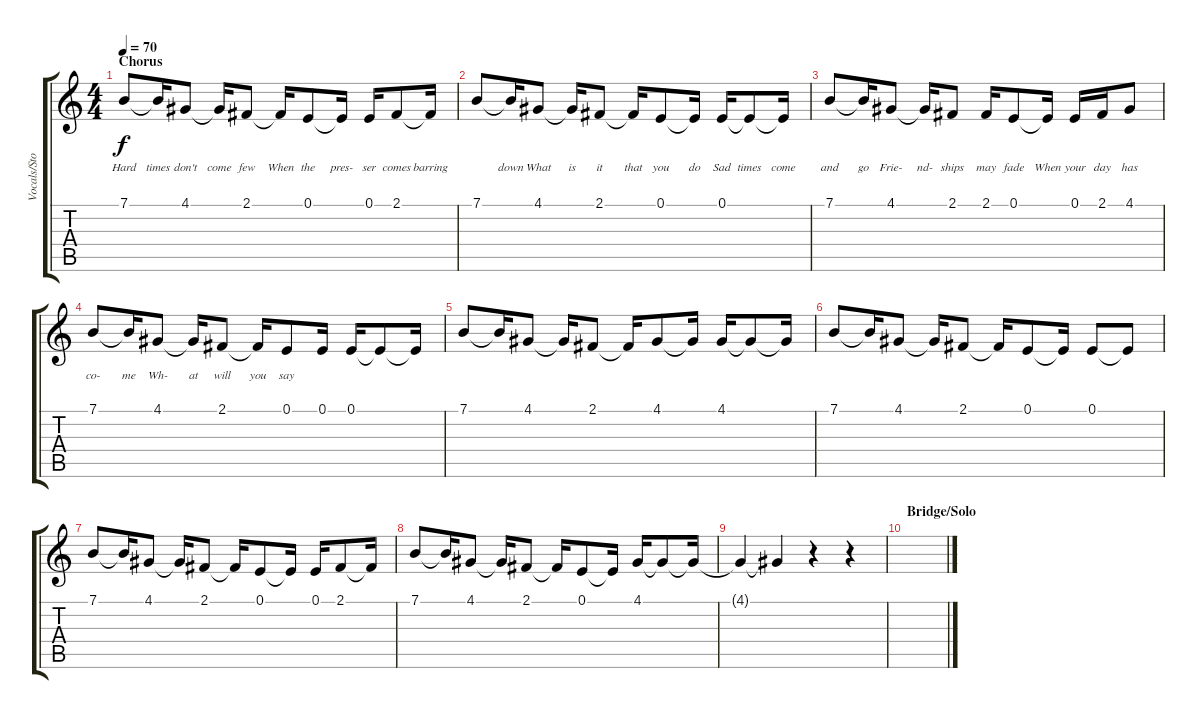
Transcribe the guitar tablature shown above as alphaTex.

\track ("Vocals/Stouts989" "Vocals/Sto") {instrument lead8bassandlead}
\staff {score tabs}
\tuning (E4 B3 G3 D3 A2 E2) {hide}
\ts (4 4)
\section ("" "Chorus")
\tempo 70
\clef g2
\ks c
7.1.8{lyrics (0 "") lyrics (1 "Hard") lyrics (2 "") lyrics (3 "") lyrics (4 "") dy f} 7.1{t}.16{lyrics (0 "") lyrics (1 "times") lyrics (2 "") lyrics (3 "") lyrics (4 "")} 4.1.8{lyrics (0 "") lyrics (1 "don't") lyrics (2 "") lyrics (3 "") lyrics (4 "")} 4.1{t}.16{lyrics (0 "") lyrics (1 "come") lyrics (2 "") lyrics (3 "") lyrics (4 "")} 2.1.8{lyrics (0 "") lyrics (1 "few") lyrics (2 "") lyrics (3 "") lyrics (4 "")} 2.1{t}.16{lyrics (0 "") lyrics (1 "When") lyrics (2 "") lyrics (3 "") lyrics (4 "")} 0.1.8{lyrics (0 "") lyrics (1 "the") lyrics (2 "") lyrics (3 "") lyrics (4 "")} 0.1{t}.16{lyrics (0 "") lyrics (1 "pres-") lyrics (2 "") lyrics (3 "") lyrics (4 "")} 0.1.16{lyrics (0 "") lyrics (1 "ser") lyrics (2 "") lyrics (3 "") lyrics (4 "")} 2.1.8{lyrics (0 "") lyrics (1 "comes") lyrics (2 "") lyrics (3 "") lyrics (4 "")} 2.1{t}.16{lyrics (0 "") lyrics (1 "barring") lyrics (2 "") lyrics (3 "") lyrics (4 "")} |
7.1.8{lyrics (0 "") lyrics (1 "") lyrics (2 "") lyrics (3 "") lyrics (4 "")} 7.1{t}.16{lyrics (0 "") lyrics (1 "down") lyrics (2 "") lyrics (3 "") lyrics (4 "")} 4.1.8{lyrics (0 "") lyrics (1 "What") lyrics (2 "") lyrics (3 "") lyrics (4 "")} 4.1{t}.16{lyrics (0 "") lyrics (1 "is") lyrics (2 "") lyrics (3 "") lyrics (4 "")} 2.1.8{lyrics (0 "") lyrics (1 "it") lyrics (2 "") lyrics (3 "") lyrics (4 "")} 2.1{t}.16{lyrics (0 "") lyrics (1 "that") lyrics (2 "") lyrics (3 "") lyrics (4 "")} 0.1.8{lyrics (0 "") lyrics (1 "you") lyrics (2 "") lyrics (3 "") lyrics (4 "")} 0.1{t}.16{lyrics (0 "") lyrics (1 "do") lyrics (2 "") lyrics (3 "") lyrics (4 "")} 0.1.16{lyrics (0 "") lyrics (1 "Sad") lyrics (2 "") lyrics (3 "") lyrics (4 "")} 0.1{t}.8{lyrics (0 "") lyrics (1 "times") lyrics (2 "") lyrics (3 "") lyrics (4 "")} 0.1{t}.16{lyrics (0 "") lyrics (1 "come") lyrics (2 "") lyrics (3 "") lyrics (4 "")} |
7.1.8{lyrics (0 "") lyrics (1 "and") lyrics (2 "") lyrics (3 "") lyrics (4 "")} 7.1{t}.16{lyrics (0 "") lyrics (1 "go") lyrics (2 "") lyrics (3 "") lyrics (4 "")} 4.1.8{lyrics (0 "") lyrics (1 "Frie-") lyrics (2 "") lyrics (3 "") lyrics (4 "")} 4.1{t}.16{lyrics (0 "") lyrics (1 "nd-") lyrics (2 "") lyrics (3 "") lyrics (4 "")} 2.1.8{lyrics (0 "") lyrics (1 "ships") lyrics (2 "") lyrics (3 "") lyrics (4 "")} 2.1.16{lyrics (0 "") lyrics (1 "may") lyrics (2 "") lyrics (3 "") lyrics (4 "")} 0.1.8{lyrics (0 "") lyrics (1 "fade") lyrics (2 "") lyrics (3 "") lyrics (4 "")} 0.1{t}.16{lyrics (0 "") lyrics (1 "When") lyrics (2 "") lyrics (3 "") lyrics (4 "")} 0.1.16{lyrics (0 "") lyrics (1 "your") lyrics (2 "") lyrics (3 "") lyrics (4 "")} 2.1.16{lyrics (0 "") lyrics (1 "day") lyrics (2 "") lyrics (3 "") lyrics (4 "")} 4.1.8{lyrics (0 "") lyrics (1 "has") lyrics (2 "") lyrics (3 "") lyrics (4 "")} |
7.1.8{lyrics (0 "") lyrics (1 "co-") lyrics (2 "") lyrics (3 "") lyrics (4 "")} 7.1{t}.16{lyrics (0 "") lyrics (1 "me") lyrics (2 "") lyrics (3 "") lyrics (4 "")} 4.1.8{lyrics (0 "") lyrics (1 "Wh-") lyrics (2 "") lyrics (3 "") lyrics (4 "")} 4.1{t}.16{lyrics (0 "") lyrics (1 "at") lyrics (2 "") lyrics (3 "") lyrics (4 "")} 2.1.8{lyrics (0 "") lyrics (1 "will") lyrics (2 "") lyrics (3 "") lyrics (4 "")} 2.1{t}.16{lyrics (0 "") lyrics (1 "you") lyrics (2 "") lyrics (3 "") lyrics (4 "")} 0.1.8{lyrics (0 "") lyrics (1 "say") lyrics (2 "") lyrics (3 "") lyrics (4 "")} 0.1.16 0.1.16 0.1{t}.8 0.1{t}.16 |
7.1.8 7.1{t}.16 4.1.8 4.1{t}.16 2.1.8 2.1{t}.16 4.1.8 4.1{t}.16 4.1.16 4.1{t}.8 4.1{t}.16 |
7.1.8 7.1{t}.16 4.1.8 4.1{t}.16 2.1.8 2.1{t}.16 0.1.8 0.1{t}.16 0.1.8 0.1{t}.8 |
7.1.8 7.1{t}.16 4.1.8 4.1{t}.16 2.1.8 2.1{t}.16 0.1.8 0.1{t}.16 0.1.16 2.1.8 2.1{t}.16 |
7.1.8 7.1{t}.16 4.1.8 4.1{t}.16 2.1.8 2.1{t}.16 0.1.8 0.1{t}.16 4.1.16 4.1{t}.8 4.1{t}.16 |
4.1{t}.4 4.1{t}.4 r.4 r.4 |
\section ("" "Bridge/Solo")
